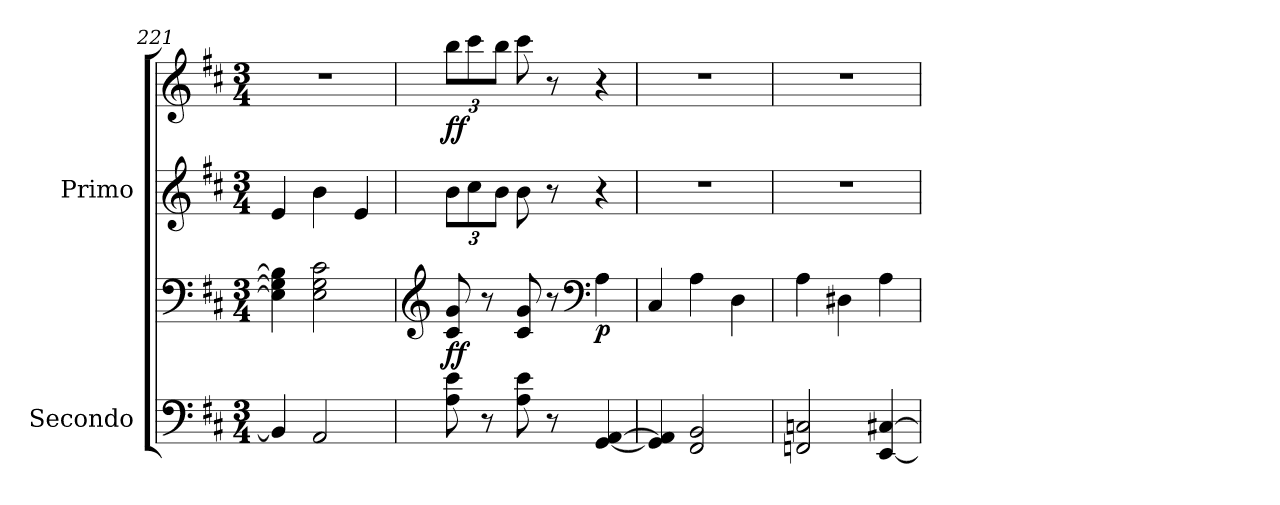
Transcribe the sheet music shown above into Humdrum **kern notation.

**kern	**kern	**dynam	**kern	**kern	**dynam
*part2	*part2	*part2	*part1	*part1	*part1
*staff4	*staff3	*staff3/4	*staff2	*staff1	*staff1/2
*I"Secondo	*	*	*I"Primo	*	*
*I'Sec.	*	*	*I'Pri.	*	*
!!LO:PB:g=z
*clefF4	*clefF4	*	*clefG2	*clefG2	*
*k[f#c#]	*k[f#c#]	*	*k[f#c#]	*k[f#c#]	*
*M3/4	*M3/4	*	*M3/4	*M3/4	*
=221	=221	=221	=221	=221	=221
4BB/]	4E\] 4G\] 4B\]	.	4e/	2.r	.
2AA/	2E\ 2G\ 2c#\	.	4b\	.	.
.	.	.	4e/	.	.
=222	=222	=222	=222	=222	=222
*	*clefG2	*	*	*	*
*	*	*	*Xbrackettup	*Xbrackettup	*
!	!	!LO:DY:b	!	!	!LO:DY:b
8A\ 8e\	8c#/ 8g/	ff	12b\L	12bb\L	ff
.	.	.	12cc#\	12ccc#\	.
8r	8r	.	.	.	.
.	.	.	12b\J	12bb\J	.
8A\ 8e\	8c#/ 8g/	.	8b\	8ccc#\	.
8r	8r	.	8r	8r	.
*	*clefF4	*	*	*	*
!	!	!LO:DY:b	!	!	!
[4GG/ [4AA/	4A\	p	4r	4r	.
=223	=223	=223	=223	=223	=223
4GG/] 4AA/]	4C#/	.	2.r	2.r	.
2FF#/ 2BB/	4A\	.	.	.	.
.	4D\	.	.	.	.
=224	=224	=224	=224	=224	=224
2FFn/ 2Cn/	4A\	.	2.r	2.r	.
.	4D#X\	.	.	.	.
[4EE/ [4C#X/	4A\	.	.	.	.
=	=	=	=	=	=
*-	*-	*-	*-	*-	*-
